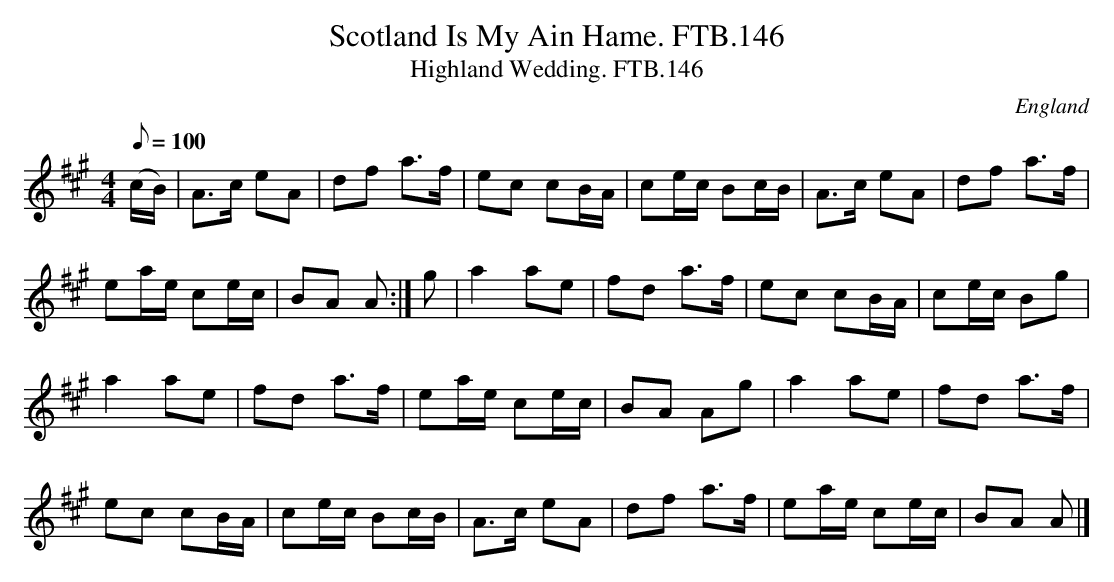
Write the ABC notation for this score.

X:1
T:Scotland Is My Ain Hame. FTB.146
T:Highland Wedding. FTB.146
M:4/4
Q:100
O:England
K:A
(c/B/)|A>c eA|df a>f|ec cB/A/|ce/c/ Bc/B/|A>c eA|df a>f|
ea/e/ ce/c/|BA A:|g|a2ae|fd a>f|ec cB/A/|ce/c/ Bg|
a2ae|fd a>f|ea/e/ ce/c/|BA Ag|a2ae|fd a>f|
ec cB/A/|ce/c/ Bc/B/|A>c eA|df a>f|ea/e/ ce/c/|BA A|]
